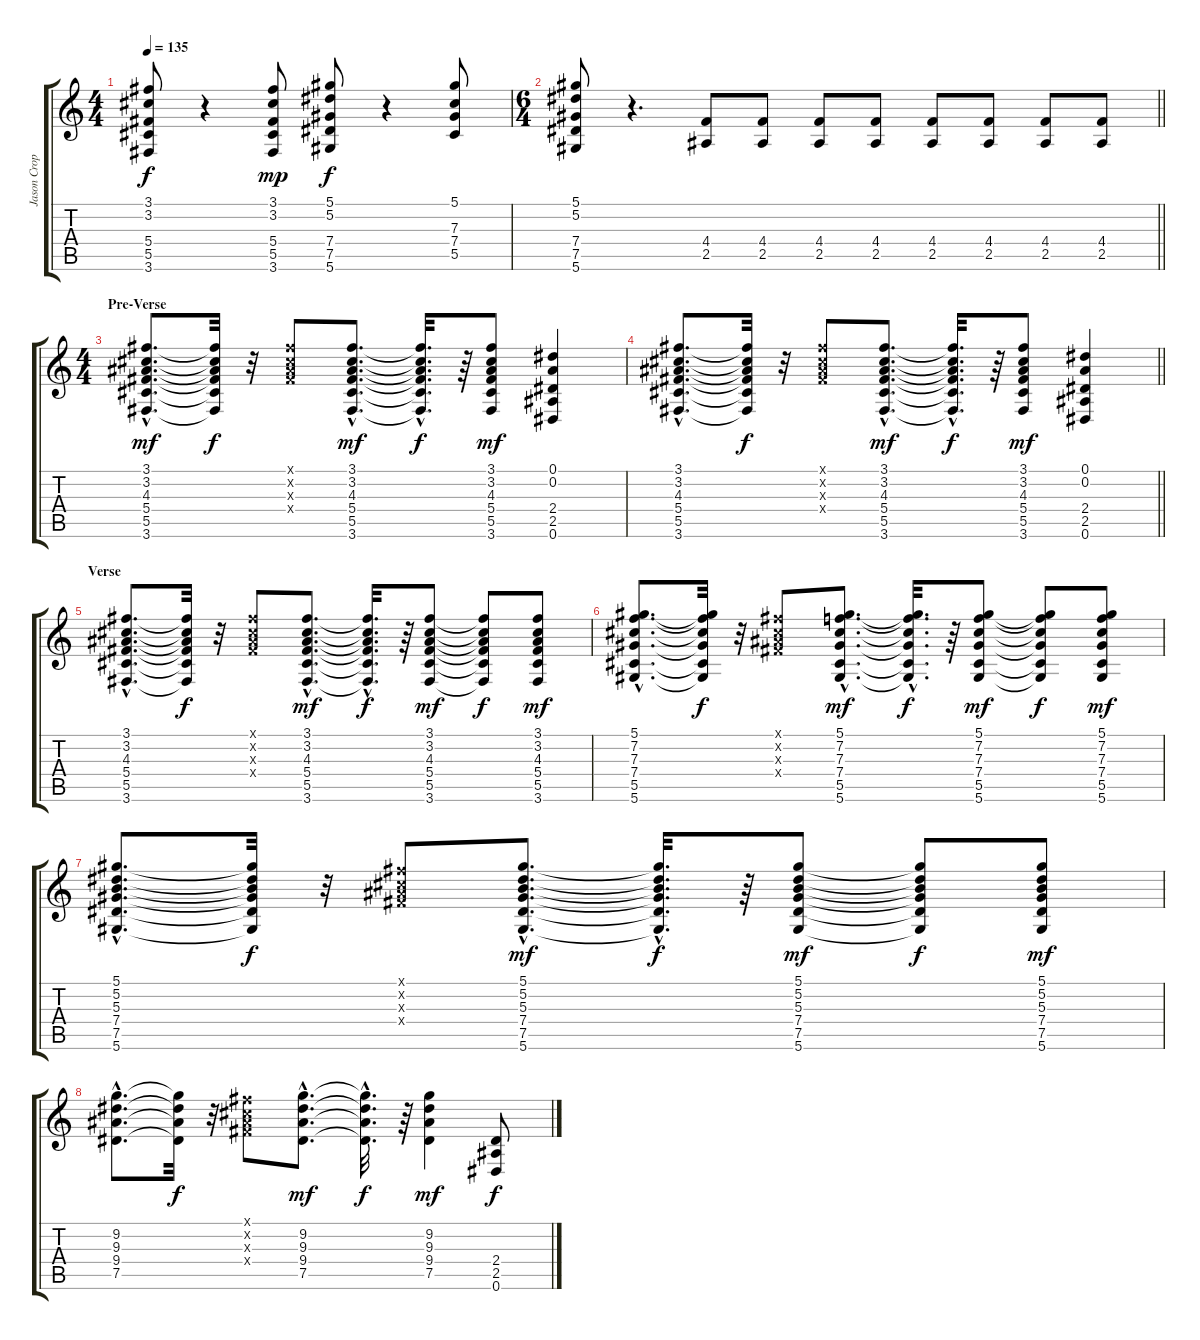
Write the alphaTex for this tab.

\track ("Jason Cropper" "Jason Crop") {instrument electricguitarclean}
\staff {score tabs}
\tuning (Eb4 Bb3 Gb3 Db3 Ab2 Eb2) {hide}
\ts (4 4)
\tempo 135
\clef g2
\ks c
(3.1 3.2 5.4 5.5 3.6).8{dy f} r.4 (3.1 3.2 5.4 5.5 3.6).8{dy mp} (5.1 5.2 7.4 7.5 5.6).8{dy f} r.4 (5.1 7.3 7.4 5.5).8 |
\ts (6 4)
\barLineRight lightlight
(5.1 5.2 7.4 7.5 5.6).8 r.4{d} (4.4 2.5).8 (4.4 2.5).8 (4.4 2.5).8 (4.4 2.5).8 (4.4 2.5).8 (4.4 2.5).8 (4.4 2.5).8 (4.4 2.5).8 |
\ts (4 4)
\section ("" "Pre-Verse")
(3.1{hac} 3.2{hac} 4.3{hac} 5.4{hac} 5.5{hac} 3.6{hac}).8{d dy mf} (3.1{t} 3.2{t} 4.3{t} 5.4{t} 5.5{t} 3.6{t}).32{dy f} r.32 (3.1{x} 3.2{x} 4.3{x} 5.4{x}).8 (3.1{hac} 3.2{hac} 4.3{hac} 5.4{hac} 5.5{hac} 3.6{hac}).8{d dy mf} (3.1{hac t} 3.2{hac t} 4.3{hac t} 5.4{hac t} 5.5{hac t} 3.6{hac t}).32{d dy f} r.64 (3.1 3.2 4.3 5.4 5.5 3.6).8{dy mf} (0.1 0.2 2.4 2.5 0.6).4 |
\barLineRight lightlight
(3.1{hac} 3.2{hac} 4.3{hac} 5.4{hac} 5.5{hac} 3.6{hac}).8{d} (3.1{t} 3.2{t} 4.3{t} 5.4{t} 5.5{t} 3.6{t}).32{dy f} r.32 (3.1{x} 3.2{x} 4.3{x} 5.4{x}).8 (3.1{hac} 3.2{hac} 4.3{hac} 5.4{hac} 5.5{hac} 3.6{hac}).8{d dy mf} (3.1{hac t} 3.2{hac t} 4.3{hac t} 5.4{hac t} 5.5{hac t} 3.6{hac t}).32{d dy f} r.64 (3.1 3.2 4.3 5.4 5.5 3.6).8{dy mf} (0.1 0.2 2.4 2.5 0.6).4 |
\section ("" "Verse")
(3.1{hac} 3.2{hac} 4.3{hac} 5.4{hac} 5.5{hac} 3.6{hac}).8{d} (3.1{t} 3.2{t} 4.3{t} 5.4{t} 5.5{t} 3.6{t}).32{dy f} r.32 (3.1{x} 3.2{x} 4.3{x} 5.4{x}).8 (3.1{hac} 3.2{hac} 4.3{hac} 5.4{hac} 5.5{hac} 3.6{hac}).8{d dy mf} (3.1{hac t} 3.2{hac t} 4.3{hac t} 5.4{hac t} 5.5{hac t} 3.6{hac t}).32{d dy f} r.64 (3.1 3.2 4.3 5.4 5.5 3.6).8{dy mf} (3.1{t} 3.2{t} 4.3{t} 5.4{t} 5.5{t} 3.6{t}).8{dy f} (3.1 3.2 4.3 5.4 5.5 3.6).8{dy mf} |
(5.1{hac} 7.2{hac} 7.3{hac} 7.4{hac} 5.5{hac} 5.6{hac}).8{d} (5.1{t} 7.2{t} 7.3{t} 7.4{t} 5.5{t} 5.6{t}).32{dy f} r.32 (3.1{x} 3.2{x} 4.3{x} 5.4{x}).8 (5.1{hac} 7.2{hac} 7.3{hac} 7.4{hac} 5.5{hac} 5.6{hac}).8{d dy mf} (5.1{hac t} 7.2{hac t} 7.3{hac t} 7.4{hac t} 5.5{hac t} 5.6{hac t}).32{d dy f} r.64 (5.1 7.2 7.3 7.4 5.5 5.6).8{dy mf} (5.1{t} 7.2{t} 7.3{t} 7.4{t} 5.5{t} 5.6{t}).8{dy f} (5.1 7.2 7.3 7.4 5.5 5.6).8{dy mf} |
(5.1{hac} 5.2{hac} 5.3{hac} 7.4{hac} 7.5{hac} 5.6{hac}).8{d} (5.1{t} 5.2{t} 5.3{t} 7.4{t} 7.5{t} 5.6{t}).32{dy f} r.32 (3.1{x} 3.2{x} 4.3{x} 5.4{x}).8 (5.1{hac} 5.2{hac} 5.3{hac} 7.4{hac} 7.5{hac} 5.6{hac}).8{d dy mf} (5.1{hac t} 5.2{hac t} 5.3{hac t} 7.4{hac t} 7.5{hac t} 5.6{hac t}).32{d dy f} r.64 (5.1 5.2 5.3 7.4 7.5 5.6).8{dy mf} (5.1{t} 5.2{t} 5.3{t} 7.4{t} 7.5{t} 5.6{t}).8{dy f} (5.1 5.2 5.3 7.4 7.5 5.6).8{dy mf} |
(9.2{hac} 9.3{hac} 9.4{hac} 7.5{hac}).8{d} (9.2{t} 9.3{t} 9.4{t} 7.5{t}).32{dy f} r.32 (3.1{x} 3.2{x} 4.3{x} 5.4{x}).8 (9.2{hac} 9.3{hac} 9.4{hac} 7.5{hac}).8{d dy mf} (9.2{hac t} 9.3{hac t} 9.4{hac t} 7.5{hac t}).32{d dy f} r.64 (9.2 9.3 9.4 7.5).4{dy mf} (2.4 2.5 0.6).8{dy f}
